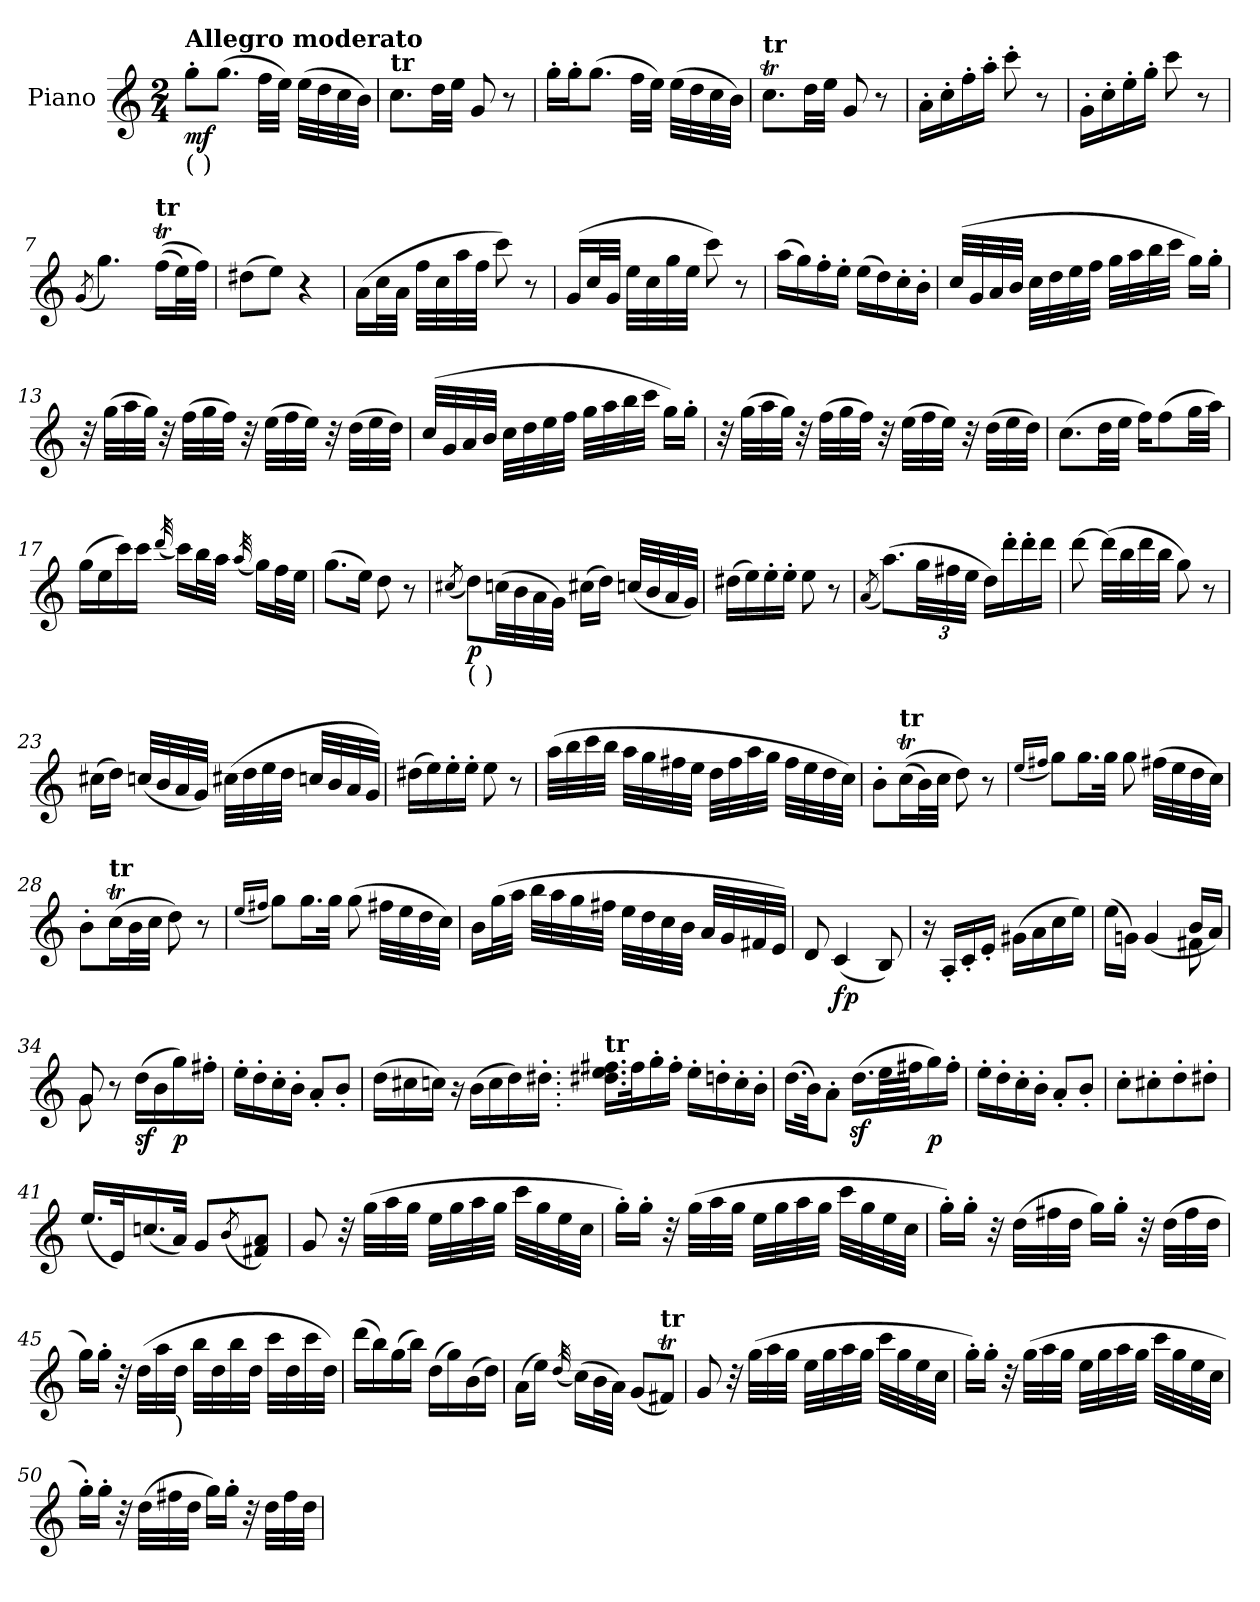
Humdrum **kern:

**kern	**dynam
*part1	*part1
*staff1	*staff1
*I"Piano	*
*I'Pno.	*
*clefG2	*
*k[]	*
*M2/4	*
=1	=1
!LO:TX:a:B:t=Allegro moderato	!
!LO:TX:b:t=(   )	!
!	!LO:DY:b
8gg'\L	mf
(>8.gg\J	.
32ff\LLL	.
32ee\JJJ)	.
(>32ee\LLL	.
32dd\	.
32cc\	.
32b\JJJ)	.
=2	=2
!LO:TX:a:B:t=tr	!
8.cc\L	.
32dd\LL	.
32ee\JJJ	.
8g/	.
8r	.
=3	=3
16gg'\LL	.
16gg'\J	.
(>8.gg\J	.
32ff\LLL	.
32ee\JJJ)	.
(>32ee\LLL	.
32dd\	.
32cc\	.
32b\JJJ)	.
!!LO:LB:g=z
=4	=4
!LO:TX:a:B:t=tr	!
8.ccT\L	.
32dd\LL	.
32ee\JJJ	.
8g/	.
8r	.
=5	=5
16a'\LL	.
16cc'\	.
16ff'\	.
16aa'\JJ	.
8ccc'\	.
8r	.
=6	=6
16g'\LL	.
16cc'\	.
16ee'\	.
16gg'\JJ	.
8ccc\	.
8r	.
=7	=7
(>8qg/	.
4.gg\)	.
!LO:TX:a:B:t=tr	!
(>(>16ffT\LL	.
32ee\L)	.
32ff\JJJ)	.
!!LO:LB:g=z
=8	=8
(>8dd#X\L	.
8ee\J)	.
4r	.
=9	=9
(>16a\LL	.
32cc\L	.
32a\JJJ	.
32ff\LLL	.
32cc\	.
32aa\	.
32ff\JJJ	.
8ccc\)	.
8r	.
=10	=10
(>16g/LL	.
32cc/L	.
32g/JJJ	.
32ee\LLL	.
32cc\	.
32gg\	.
32ee\JJJ	.
8ccc\)	.
8r	.
=11	=11
(>16aa\LL	.
16gg\)	.
16ff'\	.
16ee'\JJ	.
(>16ee\LL	.
16dd\)	.
16cc'\	.
16b'\JJ	.
!!LO:LB:g=z
=12	=12
(>32cc/LLL	.
32g/	.
32a/	.
32b/JJJ	.
32cc\LLL	.
32dd\	.
32ee\	.
32ff\JJJ	.
32gg\LLL	.
32aa\	.
32bb\	.
32ccc\JJJ	.
16gg\LL)	.
16gg'\JJ	.
=13	=13
32r	.
(>32gg\LLL	.
32aa\	.
32gg\JJJ)	.
32r	.
(>32ff\LLL	.
32gg\	.
32ff\JJJ)	.
32r	.
(>32ee\LLL	.
32ff\	.
32ee\JJJ)	.
32r	.
(>32dd\LLL	.
32ee\	.
32dd\JJJ)	.
=14	=14
(>32cc/LLL	.
32g/	.
32a/	.
32b/JJJ	.
32cc\LLL	.
32dd\	.
32ee\	.
32ff\JJJ	.
32gg\LLL	.
32aa\	.
32bb\	.
32ccc\JJJ	.
16gg\LL)	.
16gg'\JJ	.
!!LO:LB:g=z
=15	=15
32r	.
(>32gg\LLL	.
32aa\	.
32gg\JJJ)	.
32r	.
(>32ff\LLL	.
32gg\	.
32ff\JJJ)	.
32r	.
(>32ee\LLL	.
32ff\	.
32ee\JJJ)	.
32r	.
(>32dd\LLL	.
32ee\	.
32dd\JJJ)	.
=16	=16
(>8.cc\L	.
32dd\LL	.
32ee\JJJ	.
16ff\KL)	.
(>8ff\	.
32gg\LL	.
32aa\JJJ)	.
=17	=17
(>16gg\LL	.
16ee\	.
16ccc\)	.
16ccc\JJ	.
(<32qddd/	.
16ccc\LL)	.
32bb\L	.
32aa\JJJ	.
(<32qaa/	.
16gg\LL)	.
32ff\L	.
32ee\JJJ	.
=18	=18
(>8.gg\L	.
16ee\Jk)	.
8dd\	.
8r	.
!!LO:PB:g=z
=19	=19
(<8qcc#X/	.
!LO:TX:b:t=(  )	!
!	!LO:DY:b
8dd\L)	p
(>32ccn\LL	.
32b\	.
32a\	.
32g\JJJ)	.
(>16cc#X\LL	.
16dd\JJ)	.
(<32ccn/LLL	.
32b/	.
32a/	.
32g/JJJ)	.
=20	=20
(>16dd#X\LL	.
16ee\)	.
16ee'\	.
16ee'\JJ	.
8ee\	.
8r	.
=21	=21
(>8qa/	.
(>8.aa\L)	.
*Xbrackettup	*
48gg\LL	.
48ff#X\	.
48ee\JJJ	.
16dd\LL)	.
16ddd'\	.
16ddd'\	.
16ddd\JJ	.
!!LO:LB:g=z
=22	=22
[8ddd\	.
(>32ddd\LLL]	.
32bb\	.
32ddd\	.
32bb\JJJ	.
8gg\)	.
8r	.
=23	=23
(>16cc#X\LL	.
16dd\JJ)	.
(<32ccn/LLL	.
32b/	.
32a/	.
32g/JJJ)	.
(>32cc#X\LLL	.
32dd\	.
32ee\	.
32dd\JJJ	.
32ccn/LLL	.
32b/	.
32a/	.
32g/JJJ)	.
=24	=24
(>16dd#X\LL	.
16ee\)	.
16ee'\	.
16ee'\JJ	.
8ee\	.
8r	.
!!LO:LB:g=z
=25	=25
(>32aa\LLL	.
32bb\	.
32ccc\	.
32bb\JJJ	.
32aa\LLL	.
32gg\	.
32ff#X\	.
32ee\JJJ	.
32dd\LLL	.
32ff#\	.
32aa\	.
32gg\JJJ	.
32ff#\LLL	.
32ee\	.
32dd\	.
32cc\JJJ)	.
=26	=26
8b'\L	.
!LO:TX:a:B:t=tr	!
(>(>16ccT\L	.
32b\L)	.
32cc\JJJ	.
8dd\)	.
8r	.
=27	=27
(<16qee/LL	.
16qff#X/JJ	.
8gg\L)	.
16.gg\L	.
32gg\JJk	.
8gg\	.
(>32ff#\LLL	.
32ee\	.
32dd\	.
32cc\JJJ)	.
!!LO:LB:g=z
=28	=28
8b'\L	.
!LO:TX:a:B:t=tr	!
(>16ccT\L	.
32b\L	.
32cc\JJJ	.
8dd\)	.
8r	.
=29	=29
(<16qee/LL	.
16qff#X/JJ	.
8gg\L)	.
16.gg\L	.
32gg\JJk	.
(>8gg\	.
32ff#\LLL	.
32ee\	.
32dd\	.
32cc\JJJ)	.
=30	=30
16b\LL	.
(>32gg\L	.
32aa\JJJ	.
32bb\LLL	.
32aa\	.
32gg\	.
32ff#X\JJJ	.
32ee\LLL	.
32dd\	.
32cc\	.
32b\JJJ	.
32a/LLL	.
32g/	.
32f#X/	.
32e/JJJ)	.
!!LO:LB:g=z
=31	=31
8d/	.
!	!LO:DY:b
(<4c/	fp
8B/)	.
=32	=32
16r	.
16A'/LL	.
16c'/	.
16e'/JJ	.
(>16g#X\LL	.
16a\	.
16cc\	.
16ee\JJ)	.
=33	=33
*^	*
(>16ee\LL	4.ryy	.
16gn\JJ)	.	.
(>4g/	.	.
16b/LL	8f#X\	.
16a/JJ)	.	.
=34	=34	=34
8g/	8g\	.
8r	4.ryy	.
!	!	!LO:DY:b
(>16dd\LL	.	sf
16b\	.	.
!	!	!LO:DY:b
16gg\)	.	p
16ff#X'\JJ	.	.
*v	*v	*
=35	=35
16ee'\LL	.
16dd'\	.
16cc'\	.
16b'\JJ	.
8a'/L	.
8b'/J	.
!!LO:LB:g=z
=36	=36
(>16dd\LL	.
16cc#X\	.
16ccn\JJ)	.
16r	.
(>16b\LL	.
16cc\	.
16dd\)	.
16dd#X'\JJ	.
=37.	=37.
!LO:TX:a:B:t=tr	!
16.dd#X\ 16.ee\ 16.ff#X\LL	.
32ff#\K	.
16gg'\	.
16ff#'\JJ	.
16ee'\LL	.
16ddn'\	.
16cc'\	.
16b'\JJ	.
=38	=38
(>16.dd\LL	.
32b\JK)	.
8a'\J	.
(>16.ddz<\LL	.
64ee\LL	.
64ff#X\JJ	.
!	!LO:DY:b
16gg\)	p
16ff#'\JJ	.
=39	=39
16ee'\LL	.
16dd'\	.
16cc'\	.
16b'\JJ	.
8a'/L	.
8b'/J	.
!!LO:PB:g=z
=40	=40
8cc'\L	.
8cc#X'\	.
8dd'\	.
8dd#X'\J	.
=41	=41
(<16.ee/LL	.
32e/K)	.
(<16.ccn/	.
32a/JJk)	.
8g/L	.
(>8qb/	.
8f#X/ 8a/J)	.
=42	=42
8g/	.
32r	.
(>32gg\LLL	.
32aa\	.
32gg\JJJ	.
32ee\LLL	.
32gg\	.
32aa\	.
32gg\JJJ	.
32ccc\LLL	.
32gg\	.
32ee\	.
32cc\JJJ	.
!!LO:LB:g=z
=43	=43
16gg'\LL)	.
16gg'\JJ	.
32r	.
(>32gg\LLL	.
32aa\	.
32gg\JJJ	.
32ee\LLL	.
32gg\	.
32aa\	.
32gg\JJJ	.
32ccc\LLL	.
32gg\	.
32ee\	.
32cc\JJJ	.
=44	=44
16gg'\LL)	.
16gg'\JJ	.
32r	.
(>32dd\LLL	.
32ff#X\	.
32dd\JJJ	.
16gg\LL)	.
16gg'\JJ	.
32r	.
(>32dd\LLL	.
32ff#\	.
32dd\JJJ	.
=45	=45
16gg\LL)	.
16gg'\JJ	.
32r	.
(>32dd\LLL	.
32aa\	.
!LO:TX:b:t=)	!
32dd\JJJ	.
32bb\LLL	.
32dd\	.
32bb\	.
32dd\JJJ	.
32ccc\LLL	.
32dd\	.
32ccc\	.
32dd\JJJ)	.
!!LO:LB:g=z
=46	=46
(>16ddd\LL	.
16bb\)	.
(>16gg\	.
16bb\JJ)	.
(>16dd\LL	.
16gg\)	.
(>16b\	.
16dd\JJ)	.
=47	=47
(>16a\LL	.
16ee\JJ)	.
(<32qdd/	.
(>16cc\LL)	.
32b\L	.
32a\JJJ)	.
(<8g/L	.
!LO:TX:a:B:t=tr	!
8f#Xt/J)	.
=48	=48
8g/	.
32r	.
(>32gg\LLL	.
32aa\	.
32gg\JJJ	.
32ee\LLL	.
32gg\	.
32aa\	.
32gg\JJJ	.
32ccc\LLL	.
32gg\	.
32ee\	.
32cc\JJJ	.
!!LO:LB:g=z
=49	=49
16gg'\LL)	.
16gg'\JJ	.
32r	.
(>32gg\LLL	.
32aa\	.
32gg\JJJ	.
32ee\LLL	.
32gg\	.
32aa\	.
32gg\JJJ	.
32ccc\LLL	.
32gg\	.
32ee\	.
32cc\JJJ	.
=50	=50
16gg'\LL)	.
16gg'\JJ	.
32r	.
(>32dd\LLL	.
32ff#X\	.
32dd\JJJ	.
16gg\LL)	.
16gg'\JJ	.
32r	.
32dd\LLL	.
32ff#\	.
32dd\JJJ	.
=	=
*-	*-
